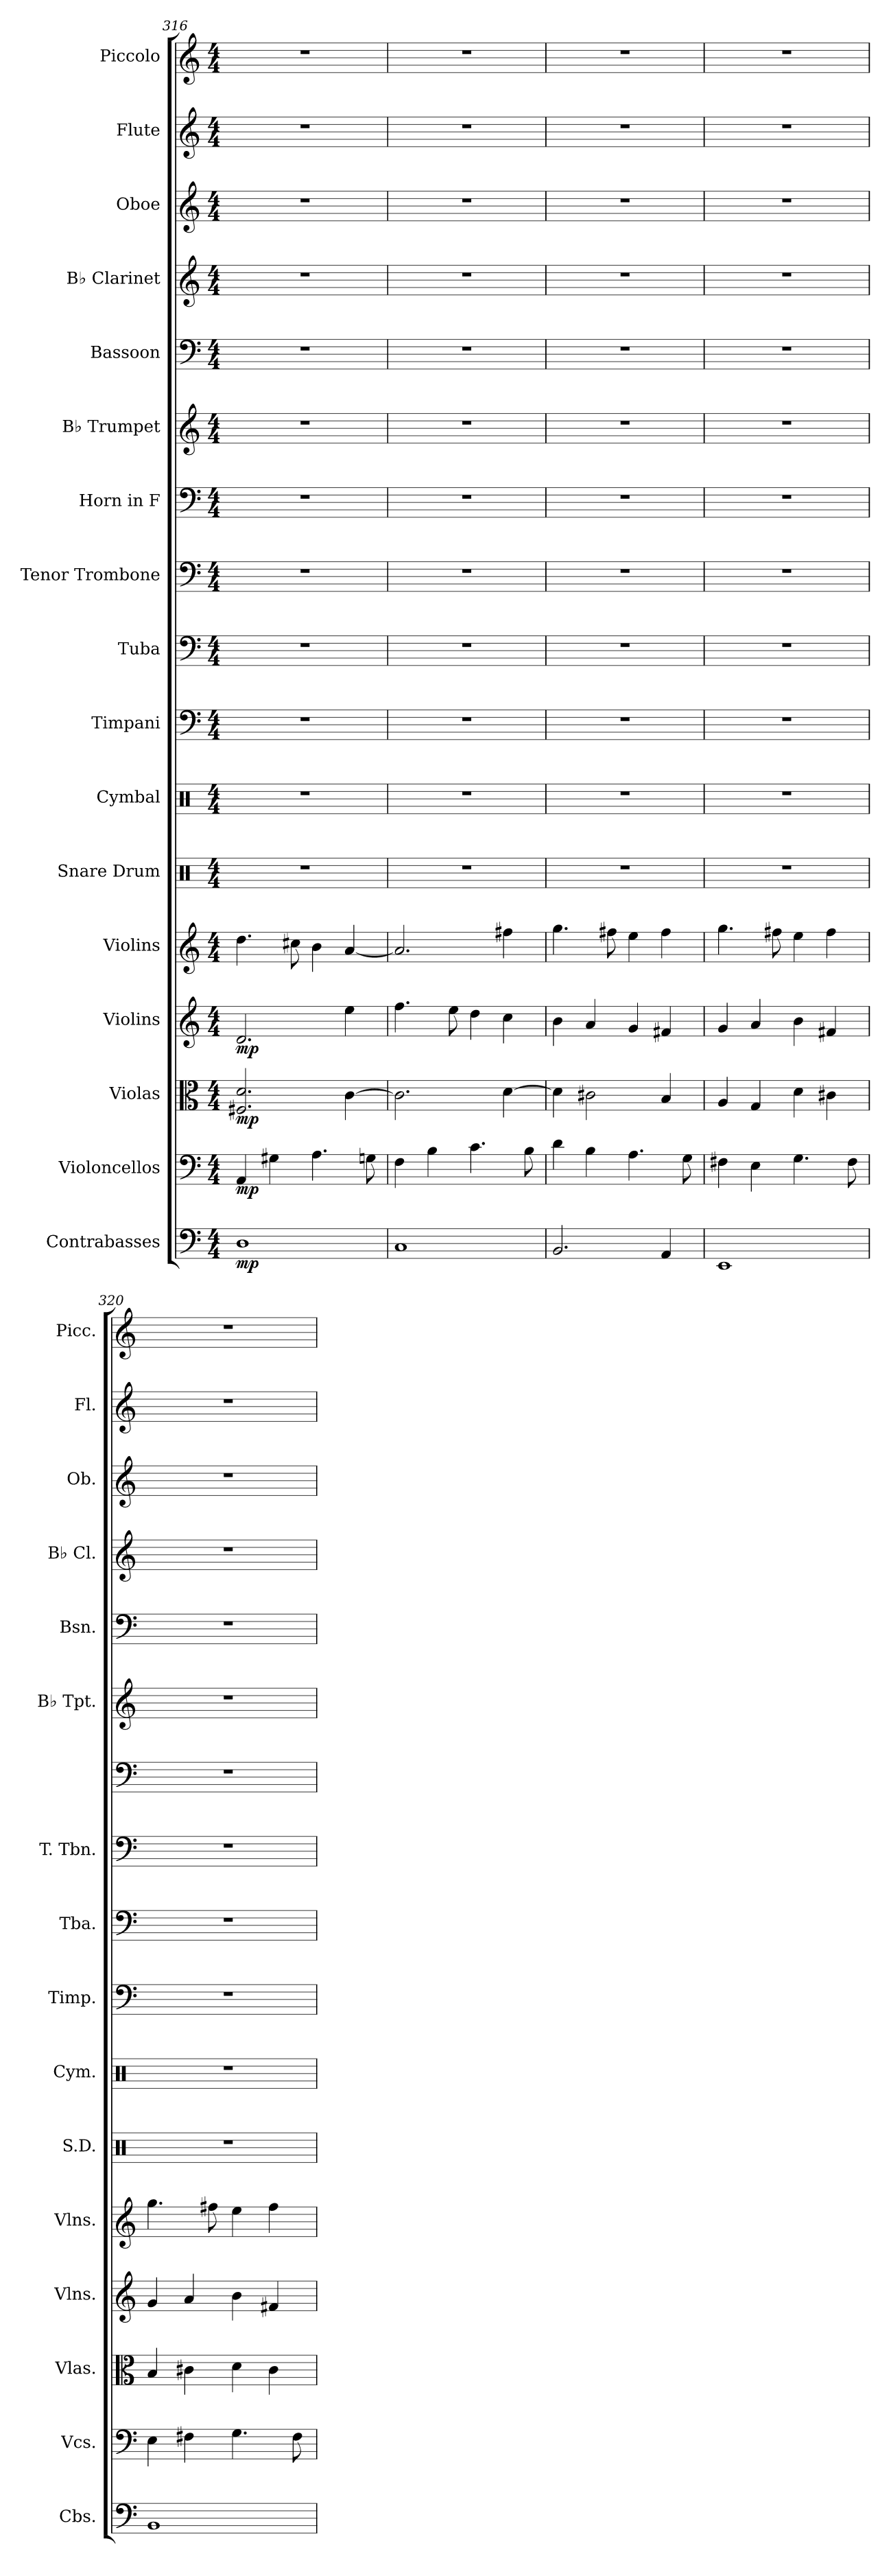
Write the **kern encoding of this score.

**kern	**dynam	**kern	**dynam	**kern	**dynam	**kern	**dynam	**kern	**kern	**kern	**kern	**kern	**kern	**kern	**kern	**kern	**kern	**kern	**kern	**kern
*part17	*part17	*part16	*part16	*part15	*part15	*part14	*part14	*part13	*part12	*part11	*part10	*part9	*part8	*part7	*part6	*part5	*part4	*part3	*part2	*part1
*staff17	*staff17	*staff16	*staff16	*staff15	*staff15	*staff14	*staff14	*staff13	*staff12	*staff11	*staff10	*staff9	*staff8	*staff7	*staff6	*staff5	*staff4	*staff3	*staff2	*staff1
*I"Contrabasses	*	*I"Violoncellos	*	*I"Violas	*	*I"Violins	*	*I"Violins	*I"Snare Drum	*I"Cymbal	*I"Timpani	*I"Tuba	*I"Tenor Trombone	*I"Horn in F	*I"B♭ Trumpet	*I"Bassoon	*I"B♭ Clarinet	*I"Oboe	*I"Flute	*I"Piccolo
*I'Cbs.	*	*I'Vcs.	*	*I'Vlas.	*	*I'Vlns.	*	*I'Vlns.	*I'S.D.	*I'Cym.	*I'Timp.	*I'Tba.	*I'T. Tbn.	*	*I'B♭ Tpt.	*I'Bsn.	*I'B♭ Cl.	*I'Ob.	*I'Fl.	*I'Picc.
!!LO:PB:g=z
*clefF4	*	*clefF4	*	*clefC3	*	*clefG2	*	*clefG2	*clefX	*clefX	*clefF4	*clefF4	*clefF4	*clefF4	*clefG2	*clefF4	*clefG2	*clefG2	*clefG2	*clefG2
*ITrd7c12	*	*	*	*	*	*	*	*	*	*	*	*	*	*ITrd4c7	*ITrd1c2	*	*ITrd1c2	*	*	*ITrd-7c-12
*k[]	*	*k[]	*	*k[]	*	*k[]	*	*k[]	*k[]	*k[]	*k[]	*k[]	*k[]	*k[b-]	*k[b-e-]	*k[]	*k[b-e-]	*k[]	*k[]	*k[]
*M4/4	*	*M4/4	*	*M4/4	*	*M4/4	*	*M4/4	*M4/4	*M4/4	*M4/4	*M4/4	*M4/4	*M4/4	*M4/4	*M4/4	*M4/4	*M4/4	*M4/4	*M4/4
=316	=316	=316	=316	=316	=316	=316	=316	=316	=316	=316	=316	=316	=316	=316	=316	=316	=316	=316	=316	=316
!	!LO:DY:b	!	!LO:DY:b	!	!LO:DY:b	!	!LO:DY:b	!	!	!	!	!	!	!	!	!	!	!	!	!
1DD	mp	4AA/	mp	2.F#X/ 2.d/	mp	2.d/	mp	4.dd\	1r	1r	1r	1r	1r	1r	1r	1r	1r	1r	1r	1r
.	.	4G#X\	.	.	.	.	.	.	.	.	.	.	.	.	.	.	.	.	.	.
.	.	.	.	.	.	.	.	8cc#X\	.	.	.	.	.	.	.	.	.	.	.	.
.	.	4.A\	.	.	.	.	.	4b\	.	.	.	.	.	.	.	.	.	.	.	.
.	.	.	.	[4c\	.	4ee\	.	[4a/	.	.	.	.	.	.	.	.	.	.	.	.
.	.	8Gn\	.	.	.	.	.	.	.	.	.	.	.	.	.	.	.	.	.	.
=317	=317	=317	=317	=317	=317	=317	=317	=317	=317	=317	=317	=317	=317	=317	=317	=317	=317	=317	=317	=317
1CC	.	4F\	.	2.c\]	.	4.ff\	.	2.a/]	1r	1r	1r	1r	1r	1r	1r	1r	1r	1r	1r	1r
.	.	4B\	.	.	.	.	.	.	.	.	.	.	.	.	.	.	.	.	.	.
.	.	.	.	.	.	8ee\	.	.	.	.	.	.	.	.	.	.	.	.	.	.
.	.	4.c\	.	.	.	4dd\	.	.	.	.	.	.	.	.	.	.	.	.	.	.
.	.	.	.	[4d\	.	4cc\	.	4ff#X\	.	.	.	.	.	.	.	.	.	.	.	.
.	.	8B\	.	.	.	.	.	.	.	.	.	.	.	.	.	.	.	.	.	.
=318	=318	=318	=318	=318	=318	=318	=318	=318	=318	=318	=318	=318	=318	=318	=318	=318	=318	=318	=318	=318
2.BBB/	.	4d\	.	4d\]	.	4b\	.	4.gg\	1r	1r	1r	1r	1r	1r	1r	1r	1r	1r	1r	1r
.	.	4B\	.	2c#X\	.	4a/	.	.	.	.	.	.	.	.	.	.	.	.	.	.
.	.	.	.	.	.	.	.	8ff#X\	.	.	.	.	.	.	.	.	.	.	.	.
.	.	4.A\	.	.	.	4g/	.	4ee\	.	.	.	.	.	.	.	.	.	.	.	.
4AAA/	.	.	.	4B/	.	4f#X/	.	4ff#\	.	.	.	.	.	.	.	.	.	.	.	.
.	.	8G\	.	.	.	.	.	.	.	.	.	.	.	.	.	.	.	.	.	.
=319	=319	=319	=319	=319	=319	=319	=319	=319	=319	=319	=319	=319	=319	=319	=319	=319	=319	=319	=319	=319
1EEE	.	4F#X\	.	4A/	.	4g/	.	4.gg\	1r	1r	1r	1r	1r	1r	1r	1r	1r	1r	1r	1r
.	.	4E\	.	4G/	.	4a/	.	.	.	.	.	.	.	.	.	.	.	.	.	.
.	.	.	.	.	.	.	.	8ff#X\	.	.	.	.	.	.	.	.	.	.	.	.
.	.	4.G\	.	4d\	.	4b\	.	4ee\	.	.	.	.	.	.	.	.	.	.	.	.
.	.	.	.	4c#X\	.	4f#X/	.	4ff#\	.	.	.	.	.	.	.	.	.	.	.	.
.	.	8F#\	.	.	.	.	.	.	.	.	.	.	.	.	.	.	.	.	.	.
=320	=320	=320	=320	=320	=320	=320	=320	=320	=320	=320	=320	=320	=320	=320	=320	=320	=320	=320	=320	=320
1BBB	.	4E\	.	4B/	.	4g/	.	4.gg\	1r	1r	1r	1r	1r	1r	1r	1r	1r	1r	1r	1r
.	.	4F#X\	.	4c#X\	.	4a/	.	.	.	.	.	.	.	.	.	.	.	.	.	.
.	.	.	.	.	.	.	.	8ff#X\	.	.	.	.	.	.	.	.	.	.	.	.
.	.	4.G\	.	4d\	.	4b\	.	4ee\	.	.	.	.	.	.	.	.	.	.	.	.
.	.	.	.	4c#\	.	4f#X/	.	4ff#\	.	.	.	.	.	.	.	.	.	.	.	.
.	.	8F#\	.	.	.	.	.	.	.	.	.	.	.	.	.	.	.	.	.	.
=	=	=	=	=	=	=	=	=	=	=	=	=	=	=	=	=	=	=	=	=
*-	*-	*-	*-	*-	*-	*-	*-	*-	*-	*-	*-	*-	*-	*-	*-	*-	*-	*-	*-	*-
